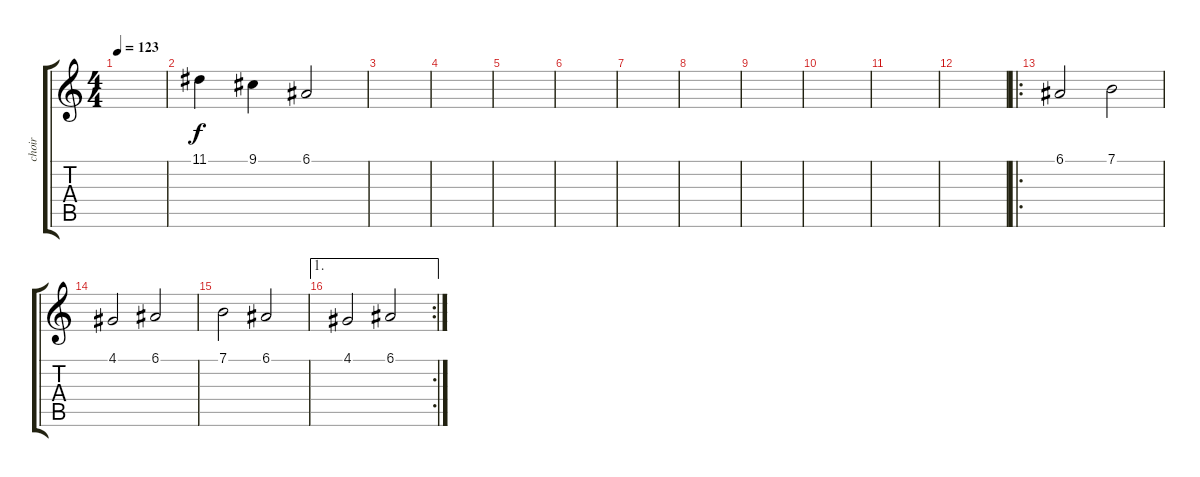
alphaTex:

\track ("choir" "choir") {instrument choiraahs}
\staff {score tabs}
\tuning (E4 B3 G3 D3 A2 E2) {hide}
\ts (4 4)
\tempo 123
\clef g2
\ks c
|
11.1.4 9.1.4 6.1.2 |
|
|
|
|
|
|
|
|
|
|
\ro
6.1.2 7.1.2 |
4.1.2 6.1.2 |
7.1.2 6.1.2 |
\ae 1
\rc 2
4.1.2 6.1.2
